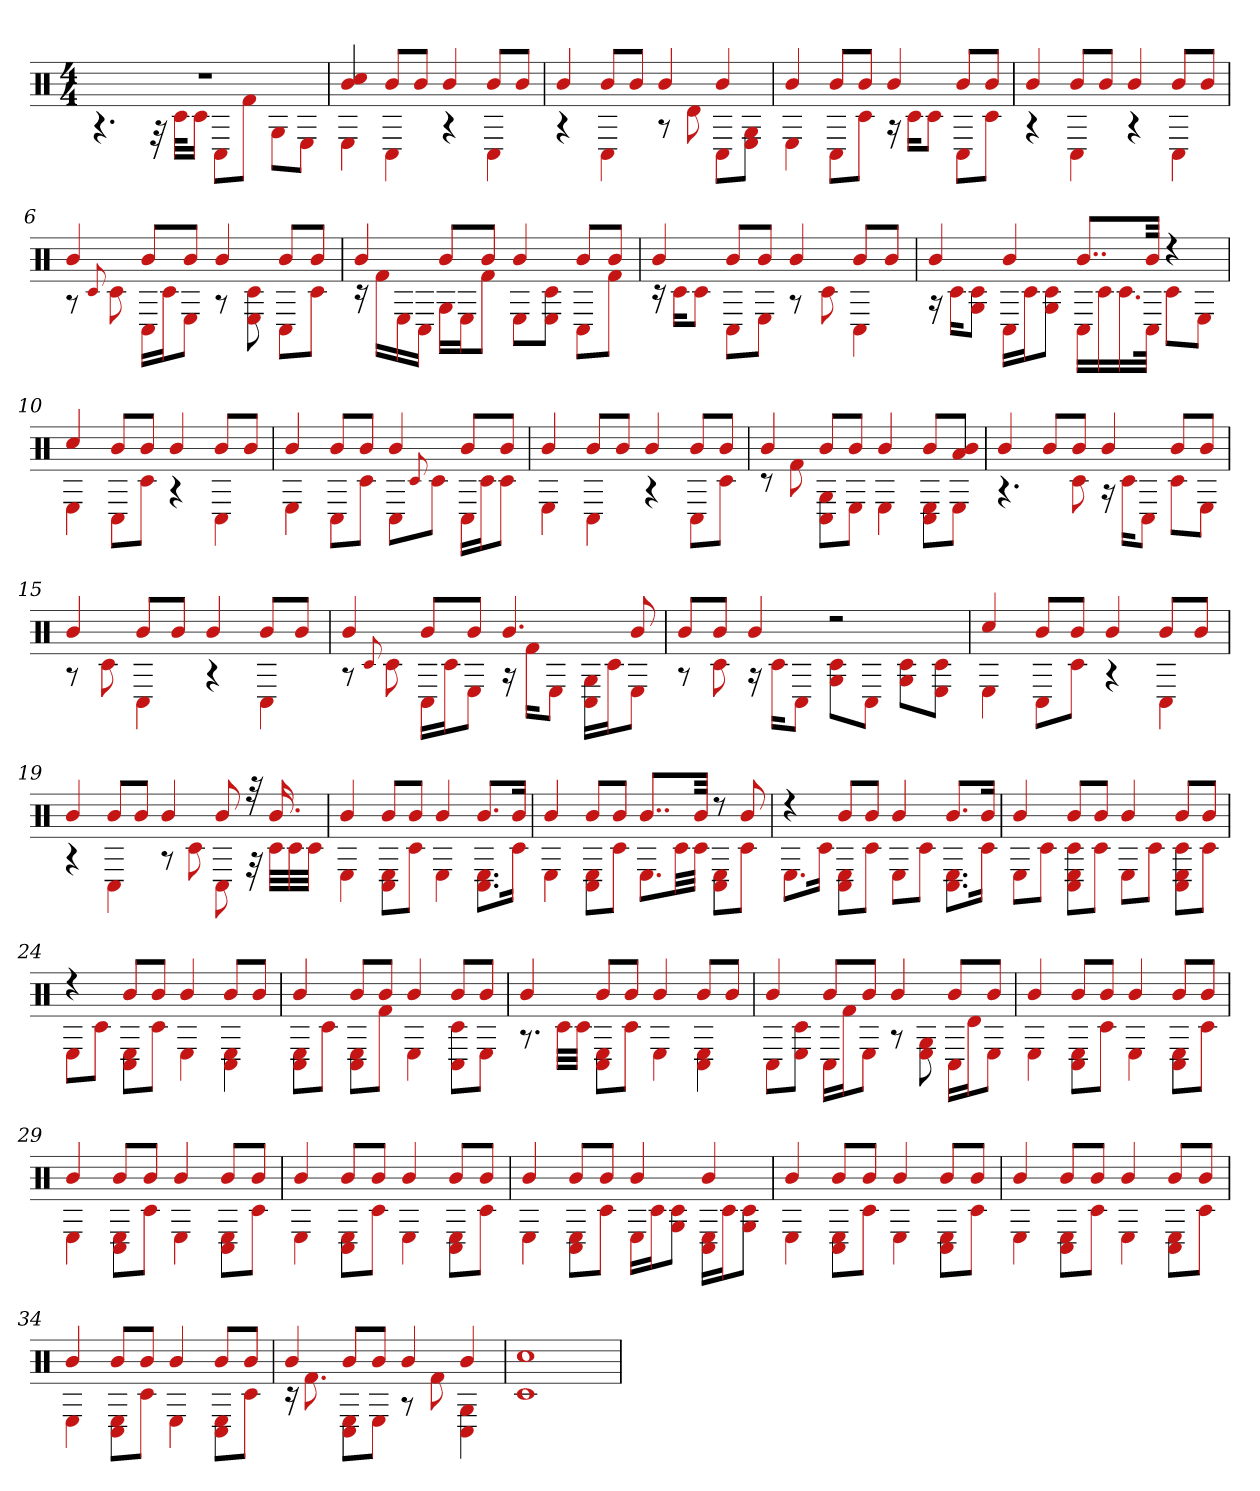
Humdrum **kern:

**kern
*part1
*staff1
*clefX
*k[]
*M4/4
=1
*^
1r	4.r
.	32r
.	32c#KLL
.	16c#JJ
.	8C#L
.	8f#J
.	8GL
.	8EJ
=2	=2
4b 4cc#	4E
8bL	4C#
8bJ	.
4b	4r
8bL	4C#
8bJ	.
=3	=3
4b	4r
8bL	4C#
8bJ	.
4b	8r
.	8d
4b	8C#L
.	8G 8EJ
=4	=4
4b	4E
8bL	8C#L
8bJ	8c#J
4b	16r
.	16c#KL
.	8c#J
8bL	8C#L
8bJ	8c#J
=5	=5
4b	4r
8bL	4C#
8bJ	.
4b	4r
8bL	4C#
8bJ	.
=6	=6
4b	8r
.	8qqc#
.	8c#
8bL	16C#LL
.	16c#J
8bJ	8EJ
4b	8r
.	8c# 8E
8bL	8C#L
8bJ	8c#J
=7	=7
4b	16r
.	16f#LL
.	16E
.	16C#JJ
8bL	16GLL
.	16EJ
8bJ	8f#J
4b	8EL
.	8c# 8EJ
8bL	8C#L
8bJ	8f#J
=8	=8
4b	16r
.	16c#KL
.	8c#J
8bL	8C#L
8bJ	8EJ
4b	8r
.	8c#
8bL	4C#
8bJ	.
=9	=9
4b	16r
.	16c#KL
.	8G 8c#J
4b	16C#LL
.	16c#J
.	8G 8c#J
8..bL	16C#LL
.	16c#
.	16.c#
32bJkk	32C#JJk
4r	8c#L
.	8EJ
=10	=10
4cc#	4E
8bL	8C#L
8bJ	8c#J
4b	4r
8bL	4C#
8bJ	.
=11	=11
4b	4E
8bL	8C#L
8bJ	8c#J
4b	8C#L
.	8qqc#
.	8c#J
8bL	16C#LL
.	16c#J
8bJ	8c#J
=12	=12
4b	4E
8bL	4C#
8bJ	.
4b	4r
8bL	8C#L
8bJ	8c#J
=13	=13
4b	8r
.	8f#
8bL	8C# 8GL
8bJ	8EJ
4b	4E
8bL	8C# 8EL
8a 8bJ	8EJ
=14	=14
4b	4.r
8bL	.
8bJ	8c#
4b	16r
.	16c#KL
.	8C#J
8bL	8c#L
8bJ	8EJ
=15	=15
4b	8r
.	8c#
8bL	4C#
8bJ	.
4b	4r
8bL	4C#
8bJ	.
=16	=16
4b	8r
.	8qqc#
.	8c#
8bL	16C#LL
.	16c#J
8bJ	8EJ
4.b	16r
.	16f#KL
.	8EJ
.	16C# 16GLL
.	16c#J
8b	8EJ
=17	=17
8bL	8r
8bJ	8c#
4b	16r
.	16c#KL
.	8C#J
2r	8G 8c#L
.	8C#J
.	8G 8c#L
.	8c# 8EJ
=18	=18
4cc#	4E
8bL	8C#L
8bJ	8c#J
4b	4r
8bL	4C#
8bJ	.
=19	=19
4b	4r
8bL	4C#
8bJ	.
4b	8r
.	8c#
8b	8C#
32r	32r
16.b	32c#LLL
.	32c#
.	32c#JJJ
=20	=20
4b	4E
8bL	8C# 8EL
8bJ	8c#J
4b	4E
8.bL	8.E 8.C#L
16bJk	16c#Jk
=21	=21
4b	4E
8bL	8C# 8EL
8bJ	8c#J
8..bL	8.EL
.	32c#LL
32bJkk	32c#JJJ
8r	8E 8C#L
8b	8c#J
=22	=22
4r	8.EL
.	16c#Jk
8bL	8C# 8EL
8bJ	8c#J
4b	8EL
.	8c#J
8.bL	8.E 8.C#L
16bJk	16c#Jk
=23	=23
4b	8EL
.	8c#J
8bL	8C# 8c# 8EL
8bJ	8c#J
4b	8EL
.	8c#J
8bL	8C# 8c# 8EL
8bJ	8c#J
=24	=24
4r	8EL
.	8c#J
8bL	8C# 8EL
8bJ	8c#J
4b	4E
8bL	4C# 4E
8bJ	.
=25	=25
4b	8C# 8EL
.	8c#J
8bL	8E 8C#L
8bJ	8f#J
4b	4E
8bL	8C# 8c#L
8bJ	8EJ
=26	=26
4b	8.r
.	32c#LLL
.	32c#JJJ
8bL	8E 8C#L
8bJ	8c#J
4b	4E
8bL	4C# 4E
8bJ	.
=27	=27
4b	8C#L
.	8c# 8EJ
8bL	16C#LL
.	16f#J
8bJ	8EJ
4b	8r
.	8G 8E
8bL	16C#LL
.	16dJ
8bJ	8EJ
=28	=28
4b	4E
8bL	8C# 8EL
8bJ	8c#J
4b	4E
8bL	8E 8C#L
8bJ	8c#J
=29	=29
4b	4E
8bL	8C# 8EL
8bJ	8c#J
4b	4E
8bL	8C# 8EL
8bJ	8c#J
=30	=30
4b	4E
8bL	8C# 8EL
8bJ	8c#J
4b	4E
8bL	8C# 8EL
8bJ	8c#J
=31	=31
4b	4E
8bL	8E 8C#L
8bJ	8c#J
4b	16ELL
.	16c#J
.	8G 8c#J
4b	16C# 16ELL
.	16c#J
.	8G 8c#J
=32	=32
4b	4E
8bL	8C# 8EL
8bJ	8c#J
4b	4E
8bL	8E 8C#L
8bJ	8c#J
=33	=33
4b	4E
8bL	8C# 8EL
8bJ	8c#J
4b	4E
8bL	8E 8C#L
8bJ	8c#J
=34	=34
4b	4E
8bL	8C# 8EL
8bJ	8c#J
4b	4E
8bL	8C# 8EL
8bJ	8c#J
=35	=35
4b	16r
.	8.f#
8bL	8E 8C#L
8bJ	8EJ
4b	8r
.	8f#
4b	4G 4C#
=36	=36
1cc#	1c#
*v	*v
=
*-
